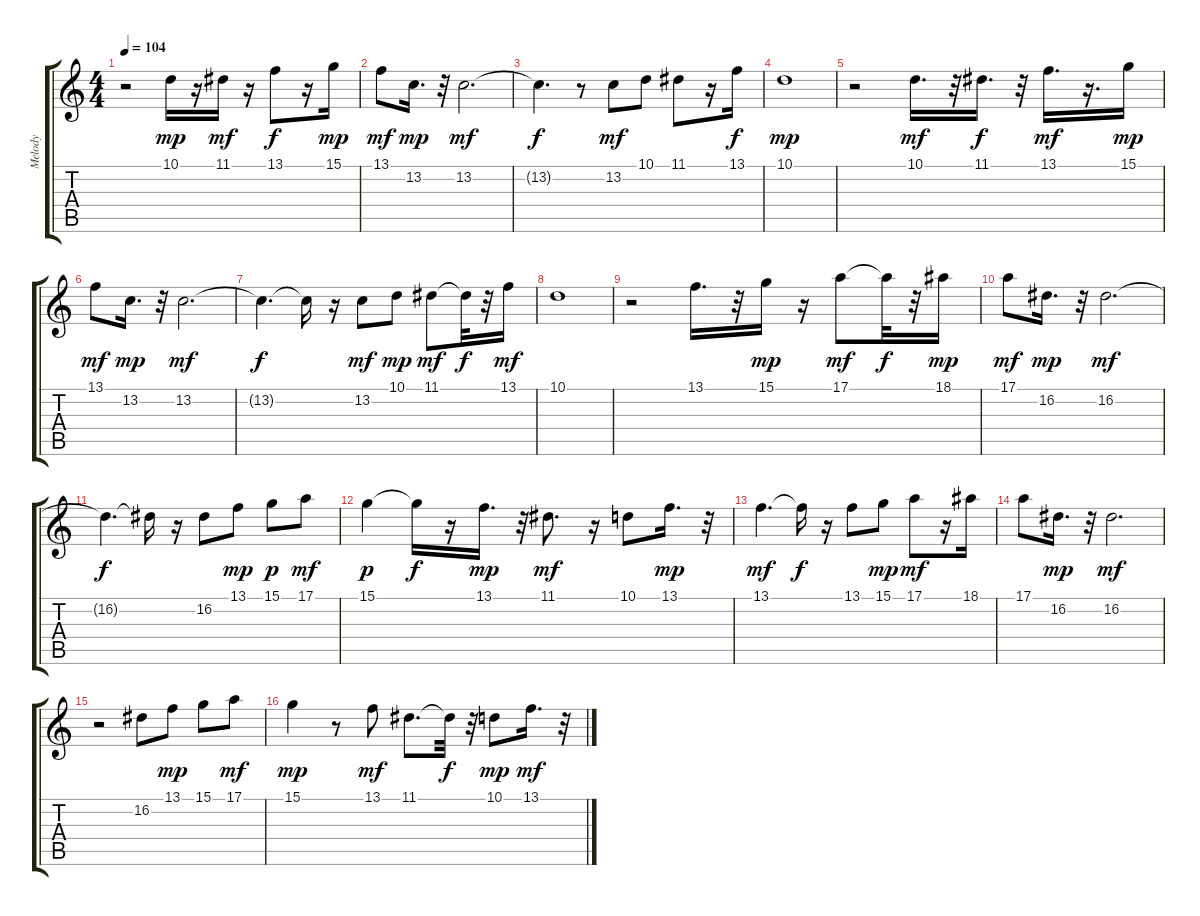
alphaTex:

\track ("Melody" "Melody") {instrument lead3calliope}
\staff {score tabs}
\tuning (E4 B3 G3 D3 A2 E2) {hide}
\ts (4 4)
\tempo 104
\clef g2
\ks c
r.2{dy mf} 10.1.16{dy mp} r.16 11.1.16{dy mf} r.16 13.1.8{dy f} r.16 15.1.16{dy mp} |
13.1.8{dy mf} 13.2.16{d dy mp} r.32 13.2.2{d dy mf} |
13.2{t}.4{d dy f} r.8 13.2.8{dy mf} 10.1.8 11.1.8 r.16 13.1.16{dy f} |
10.1.1{dy mp} |
r.2 10.1.16{d dy mf} r.32 11.1.16{d dy f} r.32 13.1.16{d dy mf} r.16{d} 15.1.16{dy mp} |
13.1.8{dy mf} 13.2.16{d dy mp} r.32 13.2.2{d dy mf} |
13.2{t}.4{d dy f} 13.2{t}.16 r.16 13.2.8{dy mf} 10.1.8{dy mp} 11.1.8{dy mf} 11.1{t}.32{dy f} r.32 13.1.16{dy mf} |
10.1.1 |
r.2 13.1.16{d} r.32 15.1.16{dy mp} r.16 17.1.8{dy mf} 17.1{t}.32{dy f} r.32 18.1.16{dy mp} |
17.1.8{dy mf} 16.2.16{d dy mp} r.32 16.2.2{d dy mf} |
16.2{t}.4{d dy f} 16.2{t}.16 r.16 16.2.8 13.1.8{dy mp} 15.1.8{dy p} 17.1.8{dy mf} |
15.1.4{dy p} 15.1{t}.16{dy f} r.16 13.1.16{d dy mp} r.32 11.1.8{d dy mf} r.16 10.1.8 13.1.16{d dy mp} r.32 |
13.1.4{d dy mf} 13.1{t}.16{dy f} r.16 13.1.8 15.1.8{dy mp} 17.1.8{dy mf} r.16 18.1.16 |
17.1.8 16.2.16{d dy mp} r.32 16.2.2{d dy mf} |
r.2 16.2.8 13.1.8{dy mp} 15.1.8 17.1.8{dy mf} |
15.1.4{dy mp} r.8 13.1.8{dy mf} 11.1.8{d} 11.1{t}.32{dy f} r.32 10.1.8{dy mp} 13.1.16{d dy mf} r.32
